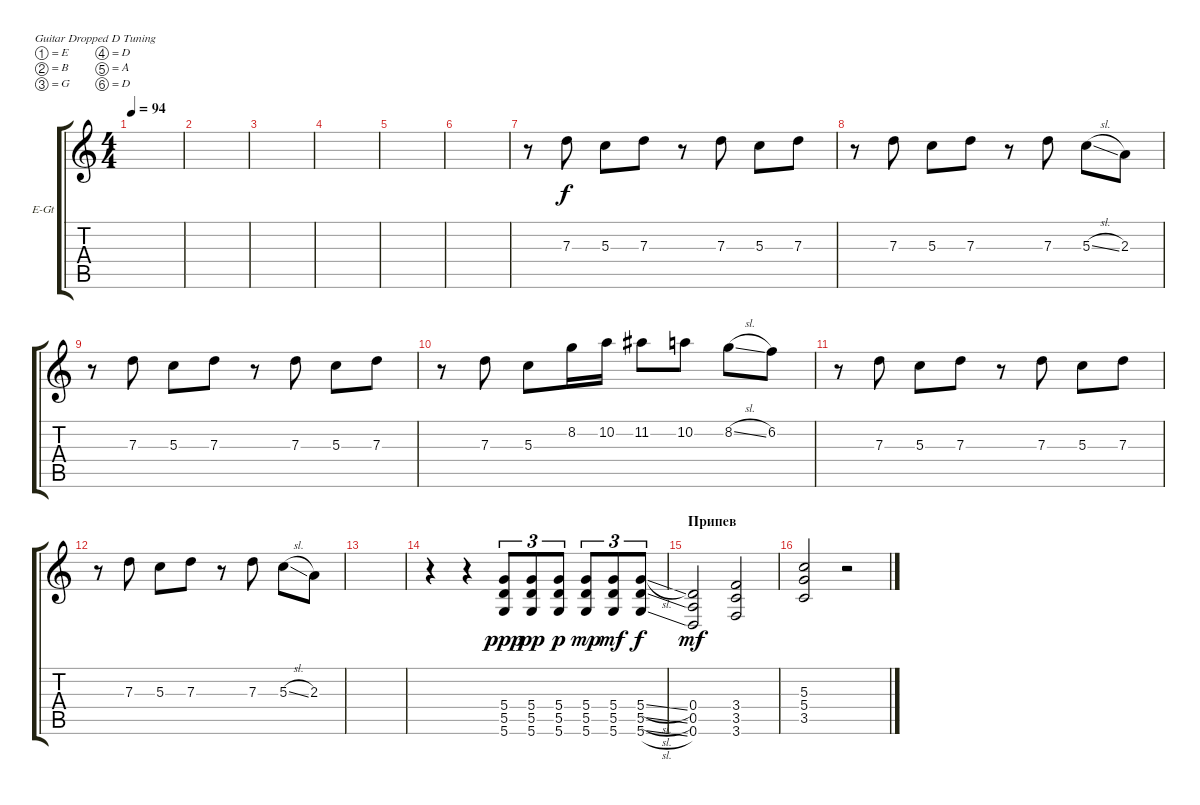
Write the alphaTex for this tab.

\defaultSystemsLayout 4
\bracketExtendMode groupsimilarinstruments
\firstSystemTrackNameOrientation horizontal
\otherSystemsTrackNameOrientation horizontal
\track ("Electric Guitar" "E-Gt") {instrument distortionguitar}
\staff {score tabs}
\tuning (E4 B3 G3 D3 A2 D2)
\ts (4 4)
\tempo 94
\clef g2
\ks c
|
|
|
|
|
|
r.8 7.3.8 5.3.8 7.3.8 r.8 7.3.8 5.3.8 7.3.8 |
r.8 7.3.8 5.3.8 7.3.8 r.8 7.3.8 5.3{sl}.8 2.3.8 |
r.8 7.3.8 5.3.8 7.3.8 r.8 7.3.8 5.3.8 7.3.8 |
r.8 7.3.8 5.3.8 8.2.16 10.2.16 11.2.8 10.2.8 8.2{sl}.8 6.2.8 |
r.8 7.3.8 5.3.8 7.3.8 r.8 7.3.8 5.3.8 7.3.8 |
r.8 7.3.8 5.3.8 7.3.8 r.8 7.3.8 5.3{sl}.8 2.3.8 |
|
r.4 r.4 (5.6 5.5 5.4).8{tu (3 2) dy ppp} (5.6 5.5 5.4).8{tu (3 2) dy pp} (5.6 5.5 5.4).8{tu (3 2) dy p} (5.6 5.5 5.4).8{tu (3 2) dy mp} (5.6 5.5 5.4).8{tu (3 2) dy mf} (5.6{sl} 5.5{sl} 5.4{sl}).8{tu (3 2) dy f} |
\section ("" "Припев")
(0.6 0.5 0.4).2{dy mf} (3.6 3.5 3.4).2 |
(3.5 5.4 5.3).2 r.2
